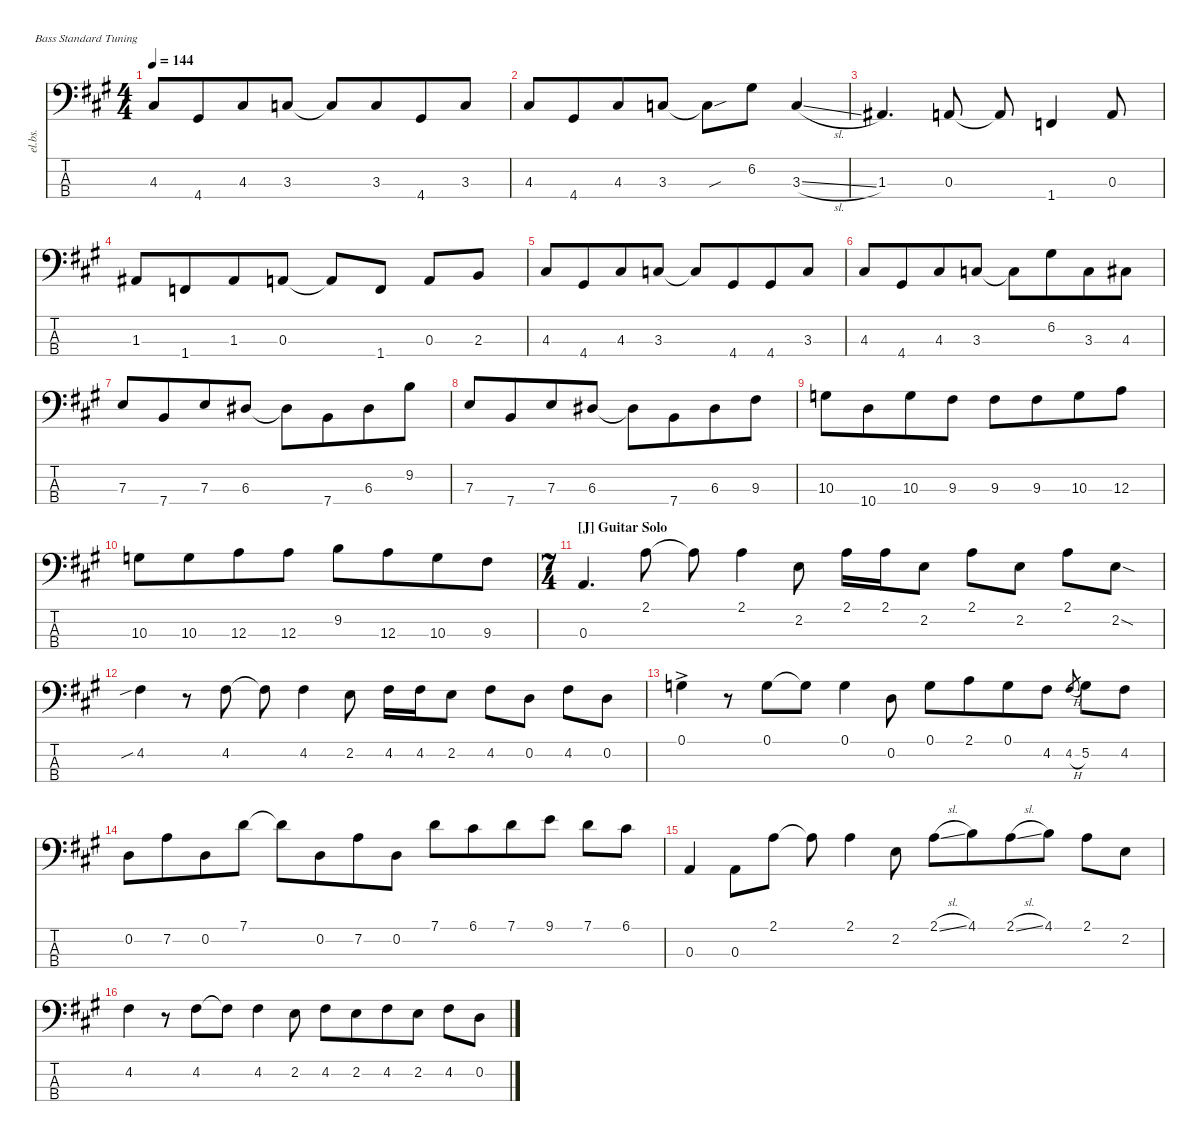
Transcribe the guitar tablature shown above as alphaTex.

\defaultSystemsLayout 4
\hideDynamics
\bracketExtendMode nobrackets
\track ("E.Bass" "el.bs.") {instrument electricbassfinger}
\staff {score tabs}
\tuning (G2 D2 A1 E1)
\ts (4 4)
\tempo 144
\clef f4
\ks a
4.3{acc #}.8{dy mf} 4.4{acc #}.8{beam merge} 4.3{acc #}.8 3.3{acc forcenatural}.8 3.3{t acc forcenatural}.8 3.3{acc forcenatural}.8{beam merge} 4.4{acc #}.8 3.3{acc forcenatural}.8 |
4.3{acc #}.8 4.4{acc #}.8{beam merge} 4.3{acc #}.8 3.3{acc forcenatural}.8 3.3{sou t acc forcenatural}.8 6.2{acc #}.8 3.3{sl acc forcenatural}.4 |
1.3{acc #}.4{d} 0.3{acc forcenatural}.8 0.3{t acc forcenatural}.8 1.4{acc forcenatural}.4 0.3{acc forcenatural}.8 |
1.3{acc #}.8 1.4{acc forcenatural}.8{beam merge} 1.3{acc #}.8 0.3{acc forcenatural}.8 0.3{t acc forcenatural}.8 1.4{acc forcenatural}.8 0.3{acc forcenatural}.8 2.3{acc forcenatural}.8 |
4.3{acc #}.8 4.4{acc #}.8{beam merge} 4.3{acc #}.8 3.3{acc forcenatural}.8 3.3{t acc forcenatural}.8 4.4{acc #}.8{beam merge} 4.4{acc #}.8 3.3{acc forcenatural}.8 |
4.3{acc #}.8 4.4{acc #}.8{beam merge} 4.3{acc #}.8 3.3{acc forcenatural}.8 3.3{t acc forcenatural}.8 6.2{acc #}.8{beam merge} 3.3{acc forcenatural}.8 4.3{acc #}.8 |
7.3{acc forcenatural}.8 7.4{acc forcenatural}.8{beam merge} 7.3{acc forcenatural}.8 6.3{acc #}.8 6.3{t acc #}.8 7.4{acc forcenatural}.8{beam merge} 6.3{acc #}.8 9.2{acc forcenatural}.8 |
7.3{acc forcenatural}.8 7.4{acc forcenatural}.8{beam merge} 7.3{acc forcenatural}.8 6.3{acc #}.8 6.3{t acc #}.8 7.4{acc forcenatural}.8{beam merge} 6.3{acc #}.8 9.3{acc #}.8 |
10.3{acc forcenatural}.8 10.4{acc forcenatural}.8{beam merge} 10.3{acc forcenatural}.8 9.3{acc #}.8 9.3{acc #}.8 9.3{acc #}.8{beam merge} 10.3{acc forcenatural}.8 12.3{acc forcenatural}.8 |
10.3{acc forcenatural}.8 10.3{acc forcenatural}.8{beam merge} 12.3{acc forcenatural}.8 12.3{acc forcenatural}.8 9.2{acc forcenatural}.8 12.3{acc forcenatural}.8{beam merge} 10.3{acc forcenatural}.8 9.3{acc #}.8 |
\ts (7 4)
\beaming (8 6 4 4)
\section ("J" "Guitar Solo")
0.3{acc forcenatural}.4{d} 2.1{acc forcenatural}.8{beam split} 2.1{t acc forcenatural}.8 2.1{acc forcenatural}.4 2.2{acc forcenatural}.8{beam split} 2.1{acc forcenatural}.16 2.1{acc forcenatural}.16 2.2{acc forcenatural}.8 2.1{acc forcenatural}.8 2.2{acc forcenatural}.8{beam split} 2.1{acc forcenatural}.8 2.2{sod acc forcenatural}.8 |
4.2{sib acc #}.4 r.8{beam split} 4.2{acc #}.8{beam split} 4.2{t acc #}.8 4.2{acc #}.4 2.2{acc forcenatural}.8{beam split} 4.2{acc #}.16 4.2{acc #}.16 2.2{acc forcenatural}.8{beam split} 4.2{acc #}.8{beam merge} 0.2{acc forcenatural}.8{beam split} 4.2{acc #}.8{beam merge} 0.2{acc forcenatural}.8 |
0.1{ac acc forcenatural}.4 r.8 0.1{acc forcenatural}.8 0.1{t acc forcenatural}.8 0.1{acc forcenatural}.4 0.2{acc forcenatural}.8{beam split} 0.1{acc forcenatural}.8 2.1{acc forcenatural}.8{beam merge} 0.1{acc forcenatural}.8 4.2{acc #}.8{beam split} 4.2{h acc #}.8{gr} 5.2{acc forcenatural}.8 4.2{acc #}.8 |
0.2{acc forcenatural}.8 7.2{acc forcenatural}.8 0.2{acc forcenatural}.8 7.1{acc forcenatural}.8{beam split} 7.1{t acc forcenatural}.8 0.2{acc forcenatural}.8{beam merge} 7.2{acc forcenatural}.8 0.2{acc forcenatural}.8{beam split} 7.1{acc forcenatural}.8 6.1{acc #}.8{beam merge} 7.1{acc forcenatural}.8 9.1{acc forcenatural}.8{beam split} 7.1{acc forcenatural}.8 6.1{acc #}.8 |
0.3{acc forcenatural}.4 0.3{acc forcenatural}.8 2.1{acc forcenatural}.8{beam split} 2.1{t acc forcenatural}.8 2.1{acc forcenatural}.4 2.2{acc forcenatural}.8{beam split} 2.1{sl acc forcenatural}.8 4.1{acc forcenatural}.8{beam merge} 2.1{sl acc forcenatural}.8 4.1{acc forcenatural}.8{beam split} 2.1{acc forcenatural}.8 2.2{acc forcenatural}.8 |
4.2{acc #}.4 r.8 4.2{acc #}.8 4.2{t acc #}.8{beam split} 4.2{acc #}.4 2.2{acc forcenatural}.8{beam split} 4.2{acc #}.8 2.2{acc forcenatural}.8{beam merge} 4.2{acc #}.8 2.2{acc forcenatural}.8{beam split} 4.2{acc #}.8 0.2{acc forcenatural}.8
